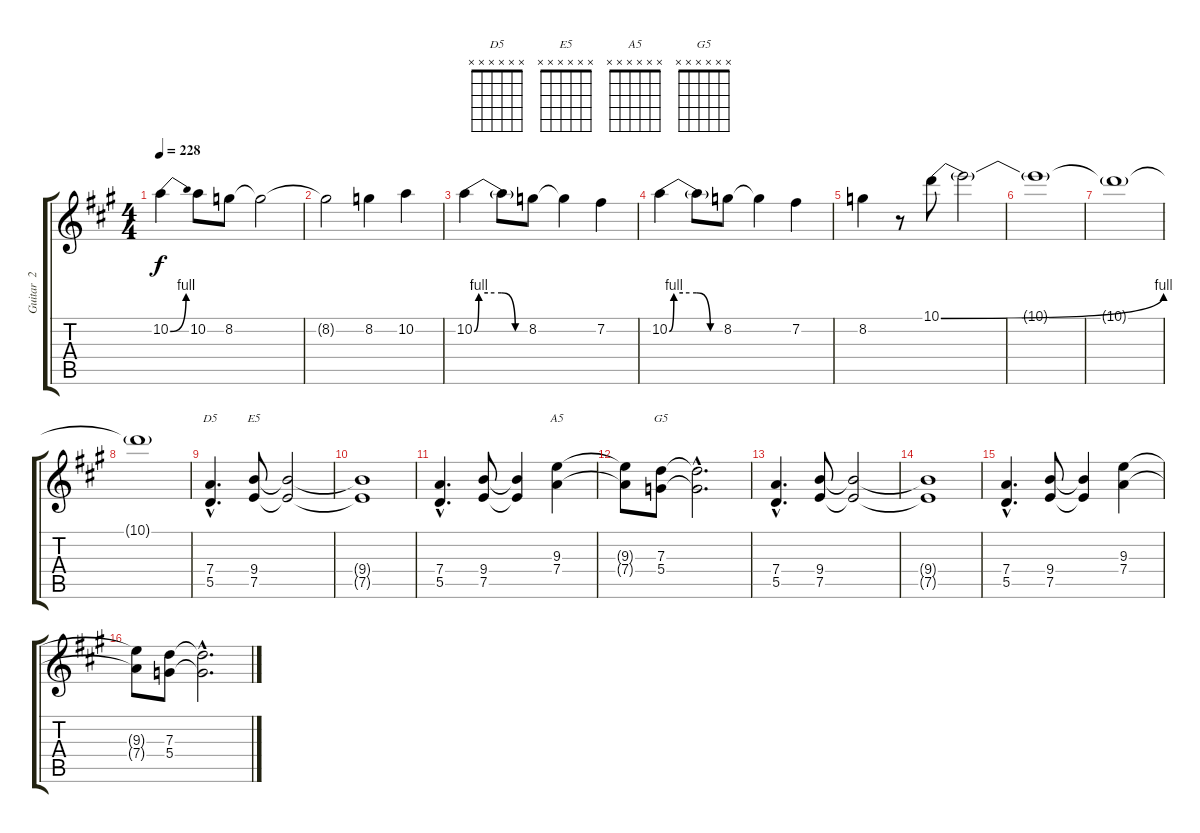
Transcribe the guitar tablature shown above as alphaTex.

\track (" Guitar  2 (Dave)" " Guitar  2") {instrument distortionguitar}
\staff {score tabs}
\tuning (E4 B3 G3 D3 A2 E2) {hide}
\chord ("D5" x x x x x x) {firstfret 0}
\chord ("E5" x x x x x x) {firstfret 0}
\chord ("A5" x x x x x x) {firstfret 0}
\chord ("G5" x x x x x x) {firstfret 0}
\ts (4 4)
\tempo 228
\clef g2
\ks f#minor
10.2{be (bend 0 0 60 4)}.4{dy f} 10.2.8 8.2.8 8.2{t}.2 |
8.2{t}.2 8.2.4 10.2.4 |
10.2{be (custom 0 0 5 4 15 4 30 4 45 0 60 0)}.4 10.2{t}.8 8.2.8 8.2{t}.4 7.2.4 |
10.2{be (custom 0 0 5 4 15 4 30 4 45 0 60 0)}.4 10.2{t}.8 8.2.8 8.2{t}.4 7.2.4 |
8.2.4 r.8 10.1{be (bend 0 0 60 4)}.8 10.1{t}.2 |
10.1{t}.1 |
10.1{t}.1 |
10.1{t}.1 |
(7.4{hac} 5.5{hac}).4{d ch "D5"} (9.4 7.5).8{ch "E5"} (9.4{t} 7.5{t}).2 |
(9.4{t} 7.5{t}).1 |
(7.4{hac} 5.5{hac}).4{d} (9.4 7.5).8 (9.4{t} 7.5{t}).4 (9.3 7.4).4{ch "A5"} |
(9.3{t} 7.4{t}).8 (7.3 5.4).8{ch "G5"} (7.3{hac t} 5.4{hac t}).2{d} |
(7.4{hac} 5.5{hac}).4{d} (9.4 7.5).8 (9.4{t} 7.5{t}).2 |
(9.4{t} 7.5{t}).1 |
(7.4{hac} 5.5{hac}).4{d} (9.4 7.5).8 (9.4{t} 7.5{t}).4 (9.3 7.4).4 |
(9.3{t} 7.4{t}).8 (7.3 5.4).8 (7.3{hac t} 5.4{hac t}).2{d}
